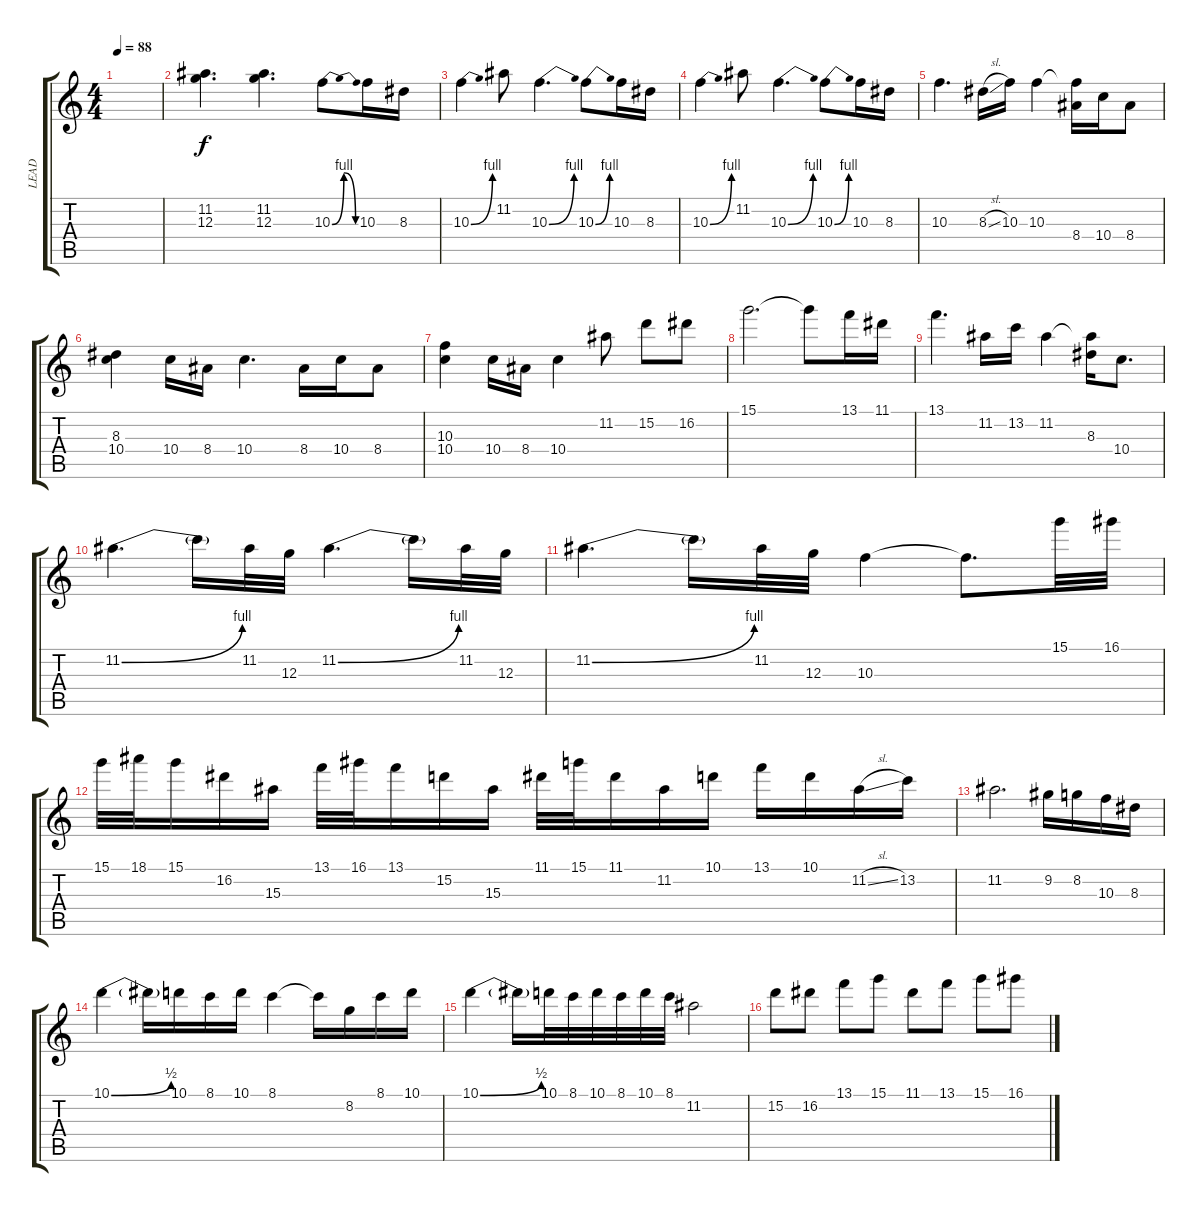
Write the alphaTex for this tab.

\track ("LEAD" "LEAD") {instrument overdrivenguitar}
\staff {score tabs}
\tuning (E4 B3 G3 D3 A2 E2) {hide}
\ts (4 4)
\tempo 88
\clef g2
\ks c
|
(11.2 12.3).4{d} (11.2 12.3).4{d} 10.3{be (bendrelease 0 0 20 4 41 4 60 0)}.8 10.3.16 8.3.16 |
10.3{be (bend 0 0 60 4)}.4 11.2.8 10.3{be (bend 0 0 60 4)}.4{d} 10.3{be (bend 0 0 60 4)}.8 10.3.16 8.3.16 |
10.3{be (bend 0 0 60 4)}.4 11.2.8 10.3{be (bend 0 0 60 4)}.4{d} 10.3{be (bend 0 0 60 4)}.8 10.3.16 8.3.16 |
10.3.4{d} 8.3{sl}.16 10.3.16 10.3.4 (10.3{t} 8.4).16 10.4.16 8.4.8 |
(8.3 10.4).4 10.4.16 8.4.16 10.4.4{d} 8.4.16 10.4.16 8.4.8 |
(10.3 10.4).4 10.4.16 8.4.16 10.4.4 11.2.8 15.2.8 16.2.8 |
15.1.2{d} 15.1{t}.8 13.1.16 11.1.16 |
13.1.4{d} 11.2.16 13.2.16 11.2.4 (11.2{t} 8.3).16 10.4.8{d} |
11.2{be (bend 0 0 60 4)}.4{d} 11.2{t}.16 11.2.32 12.3.32 11.2{be (bend 0 0 60 4)}.4{d} 11.2{t}.16 11.2.32 12.3.32 |
11.2{be (bend 0 0 60 4)}.4{d} 11.2{t}.16 11.2.32 12.3.32 10.3.4 10.3{t}.8{d} 15.1.32 16.1.32 |
15.1.32 18.1.32 15.1.16 16.2.16 15.3.16 13.1.32 16.1.32 13.1.16 15.2.16 15.3.16 11.1.32 15.1.32 11.1.16 11.2.16 10.1.16 13.1.16 10.1.16 11.2{sl}.16 13.2.16 |
11.2.2{d} 9.2.16 8.2.16 10.3.16 8.3.16 |
10.1{be (bend 0 0 60 2)}.4 10.1{t}.16 10.1.16 8.1.16 10.1.16 8.1.4 8.1{t}.16 8.2.16 8.1.16 10.1.16 |
10.1{be (bend 0 0 60 2)}.4 10.1{t}.16 10.1.32 8.1.32 10.1.32 8.1.32 10.1.32 8.1.32 11.2.2 |
15.2.8 16.2.8 13.1.8 15.1.8 11.1.8 13.1.8 15.1.8 16.1.8
